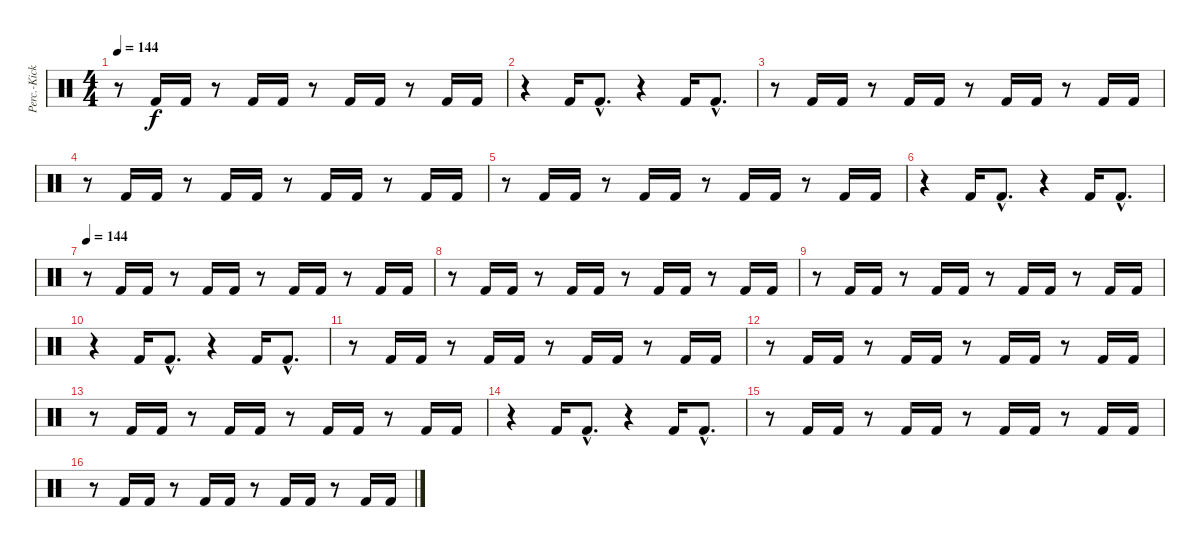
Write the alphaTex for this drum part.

\track ("Perc.-Kick" "Perc.-Kick") {instrument percussion}
\staff {score}
\articulation defaults
\ts (4 4)
\tempo 144
\clef neutral
\ks c
r.8{dy f} "Kick (hit) 2".16 "Kick (hit) 2".16 r.8 "Kick (hit) 2".16 "Kick (hit) 2".16 r.8 "Kick (hit) 2".16 "Kick (hit) 2".16 r.8 "Kick (hit) 2".16 "Kick (hit) 2".16 |
r.4 "Kick (hit) 2".16 "Kick (hit) 2"{hac}.8{d} r.4 "Kick (hit) 2".16 "Kick (hit) 2"{hac}.8{d} |
r.8 "Kick (hit) 2".16 "Kick (hit) 2".16 r.8 "Kick (hit) 2".16 "Kick (hit) 2".16 r.8 "Kick (hit) 2".16 "Kick (hit) 2".16 r.8 "Kick (hit) 2".16 "Kick (hit) 2".16 |
r.8 "Kick (hit) 2".16 "Kick (hit) 2".16 r.8 "Kick (hit) 2".16 "Kick (hit) 2".16 r.8 "Kick (hit) 2".16 "Kick (hit) 2".16 r.8 "Kick (hit) 2".16 "Kick (hit) 2".16 |
r.8 "Kick (hit) 2".16 "Kick (hit) 2".16 r.8 "Kick (hit) 2".16 "Kick (hit) 2".16 r.8 "Kick (hit) 2".16 "Kick (hit) 2".16 r.8 "Kick (hit) 2".16 "Kick (hit) 2".16 |
r.4 "Kick (hit) 2".16 "Kick (hit) 2"{hac}.8{d} r.4 "Kick (hit) 2".16 "Kick (hit) 2"{hac}.8{d} |
\tempo 144
r.8 "Kick (hit) 2".16 "Kick (hit) 2".16 r.8 "Kick (hit) 2".16 "Kick (hit) 2".16 r.8 "Kick (hit) 2".16 "Kick (hit) 2".16 r.8 "Kick (hit) 2".16 "Kick (hit) 2".16 |
r.8 "Kick (hit) 2".16 "Kick (hit) 2".16 r.8 "Kick (hit) 2".16 "Kick (hit) 2".16 r.8 "Kick (hit) 2".16 "Kick (hit) 2".16 r.8 "Kick (hit) 2".16 "Kick (hit) 2".16 |
r.8 "Kick (hit) 2".16 "Kick (hit) 2".16 r.8 "Kick (hit) 2".16 "Kick (hit) 2".16 r.8 "Kick (hit) 2".16 "Kick (hit) 2".16 r.8 "Kick (hit) 2".16 "Kick (hit) 2".16 |
r.4 "Kick (hit) 2".16 "Kick (hit) 2"{hac}.8{d} r.4 "Kick (hit) 2".16 "Kick (hit) 2"{hac}.8{d} |
r.8 "Kick (hit) 2".16 "Kick (hit) 2".16 r.8 "Kick (hit) 2".16 "Kick (hit) 2".16 r.8 "Kick (hit) 2".16 "Kick (hit) 2".16 r.8 "Kick (hit) 2".16 "Kick (hit) 2".16 |
r.8 "Kick (hit) 2".16 "Kick (hit) 2".16 r.8 "Kick (hit) 2".16 "Kick (hit) 2".16 r.8 "Kick (hit) 2".16 "Kick (hit) 2".16 r.8 "Kick (hit) 2".16 "Kick (hit) 2".16 |
r.8 "Kick (hit) 2".16 "Kick (hit) 2".16 r.8 "Kick (hit) 2".16 "Kick (hit) 2".16 r.8 "Kick (hit) 2".16 "Kick (hit) 2".16 r.8 "Kick (hit) 2".16 "Kick (hit) 2".16 |
r.4 "Kick (hit) 2".16 "Kick (hit) 2"{hac}.8{d} r.4 "Kick (hit) 2".16 "Kick (hit) 2"{hac}.8{d} |
r.8 "Kick (hit) 2".16 "Kick (hit) 2".16 r.8 "Kick (hit) 2".16 "Kick (hit) 2".16 r.8 "Kick (hit) 2".16 "Kick (hit) 2".16 r.8 "Kick (hit) 2".16 "Kick (hit) 2".16 |
r.8 "Kick (hit) 2".16 "Kick (hit) 2".16 r.8 "Kick (hit) 2".16 "Kick (hit) 2".16 r.8 "Kick (hit) 2".16 "Kick (hit) 2".16 r.8 "Kick (hit) 2".16 "Kick (hit) 2".16
